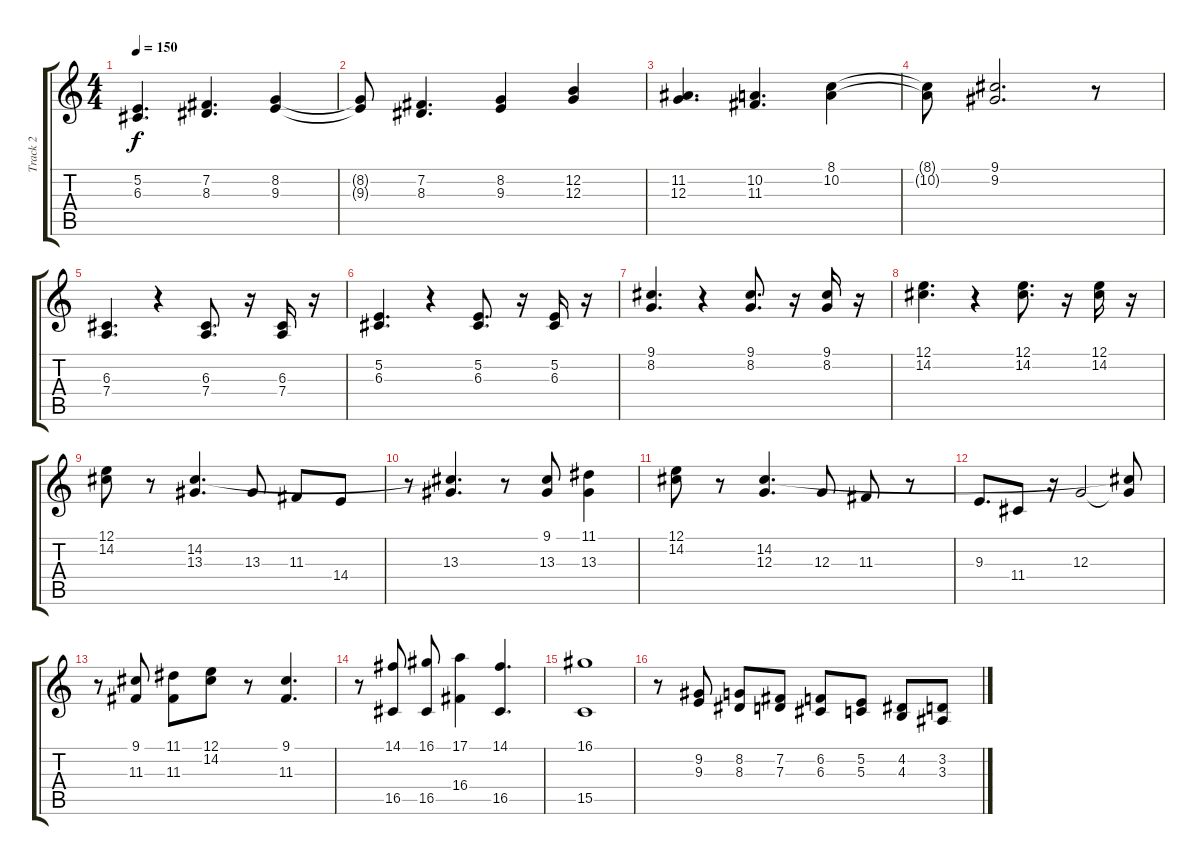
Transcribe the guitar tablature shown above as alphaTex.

\track ("Track 2" "Track 2") {instrument stringensemble1}
\staff {score tabs}
\tuning (E4 B3 G3 D3 A2 E2) {hide}
\ts (4 4)
\tempo 150
\clef g2
\ks c
(5.2 6.3).4{d dy f} (7.2 8.3).4{d} (8.2 9.3).4 |
(8.2{t} 9.3{t}).8 (7.2 8.3).4{d} (8.2 9.3).4 (12.2 12.3).4 |
(11.2 12.3).4{d} (10.2 11.3).4{d} (8.1 10.2).4 |
(8.1{t} 10.2{t}).8 (9.1 9.2).2{d} r.8 |
(6.3 7.4).4{d instrument stringensemble1} r.4 (6.3 7.4).8{d} r.16 (6.3 7.4).16 r.16 |
(5.2 6.3).4{d} r.4 (5.2 6.3).8{d} r.16 (5.2 6.3).16 r.16 |
(9.1 8.2).4{d} r.4 (9.1 8.2).8{d} r.16 (9.1 8.2).16 r.16 |
(12.1 14.2).4{d} r.4 (12.1 14.2).8{d} r.16 (12.1 14.2).16 r.16 |
(12.1 14.2).8 r.8 (14.2 13.3).4{d} 13.3.8 11.3.8 14.4.8 |
r.8 (14.2{t} 13.3).4{d} r.8 (9.1 13.3).8 (11.1 13.3).4 |
(12.1 14.2).8 r.8 (14.2 12.3).4{d} 12.3.8 11.3.8 r.8 |
9.3.8{d} 11.4.8 r.16 12.3.2 (14.2{t} 12.3{t}).8 |
r.8 (9.1 11.3).8 (11.1 11.3).8 (12.1 14.2).8 r.8 (9.1 11.3).4{d} |
r.8 (14.1 16.5).8 (16.1 16.5).8 (17.1 16.4).4 (14.1 16.5).4{d} |
(16.1 15.5).1 |
r.8 (9.2 9.3).8 (8.2 8.3).8 (7.2 7.3).8 (6.2 6.3).8 (5.2 5.3).8 (4.2 4.3).8 (3.2 3.3).8
